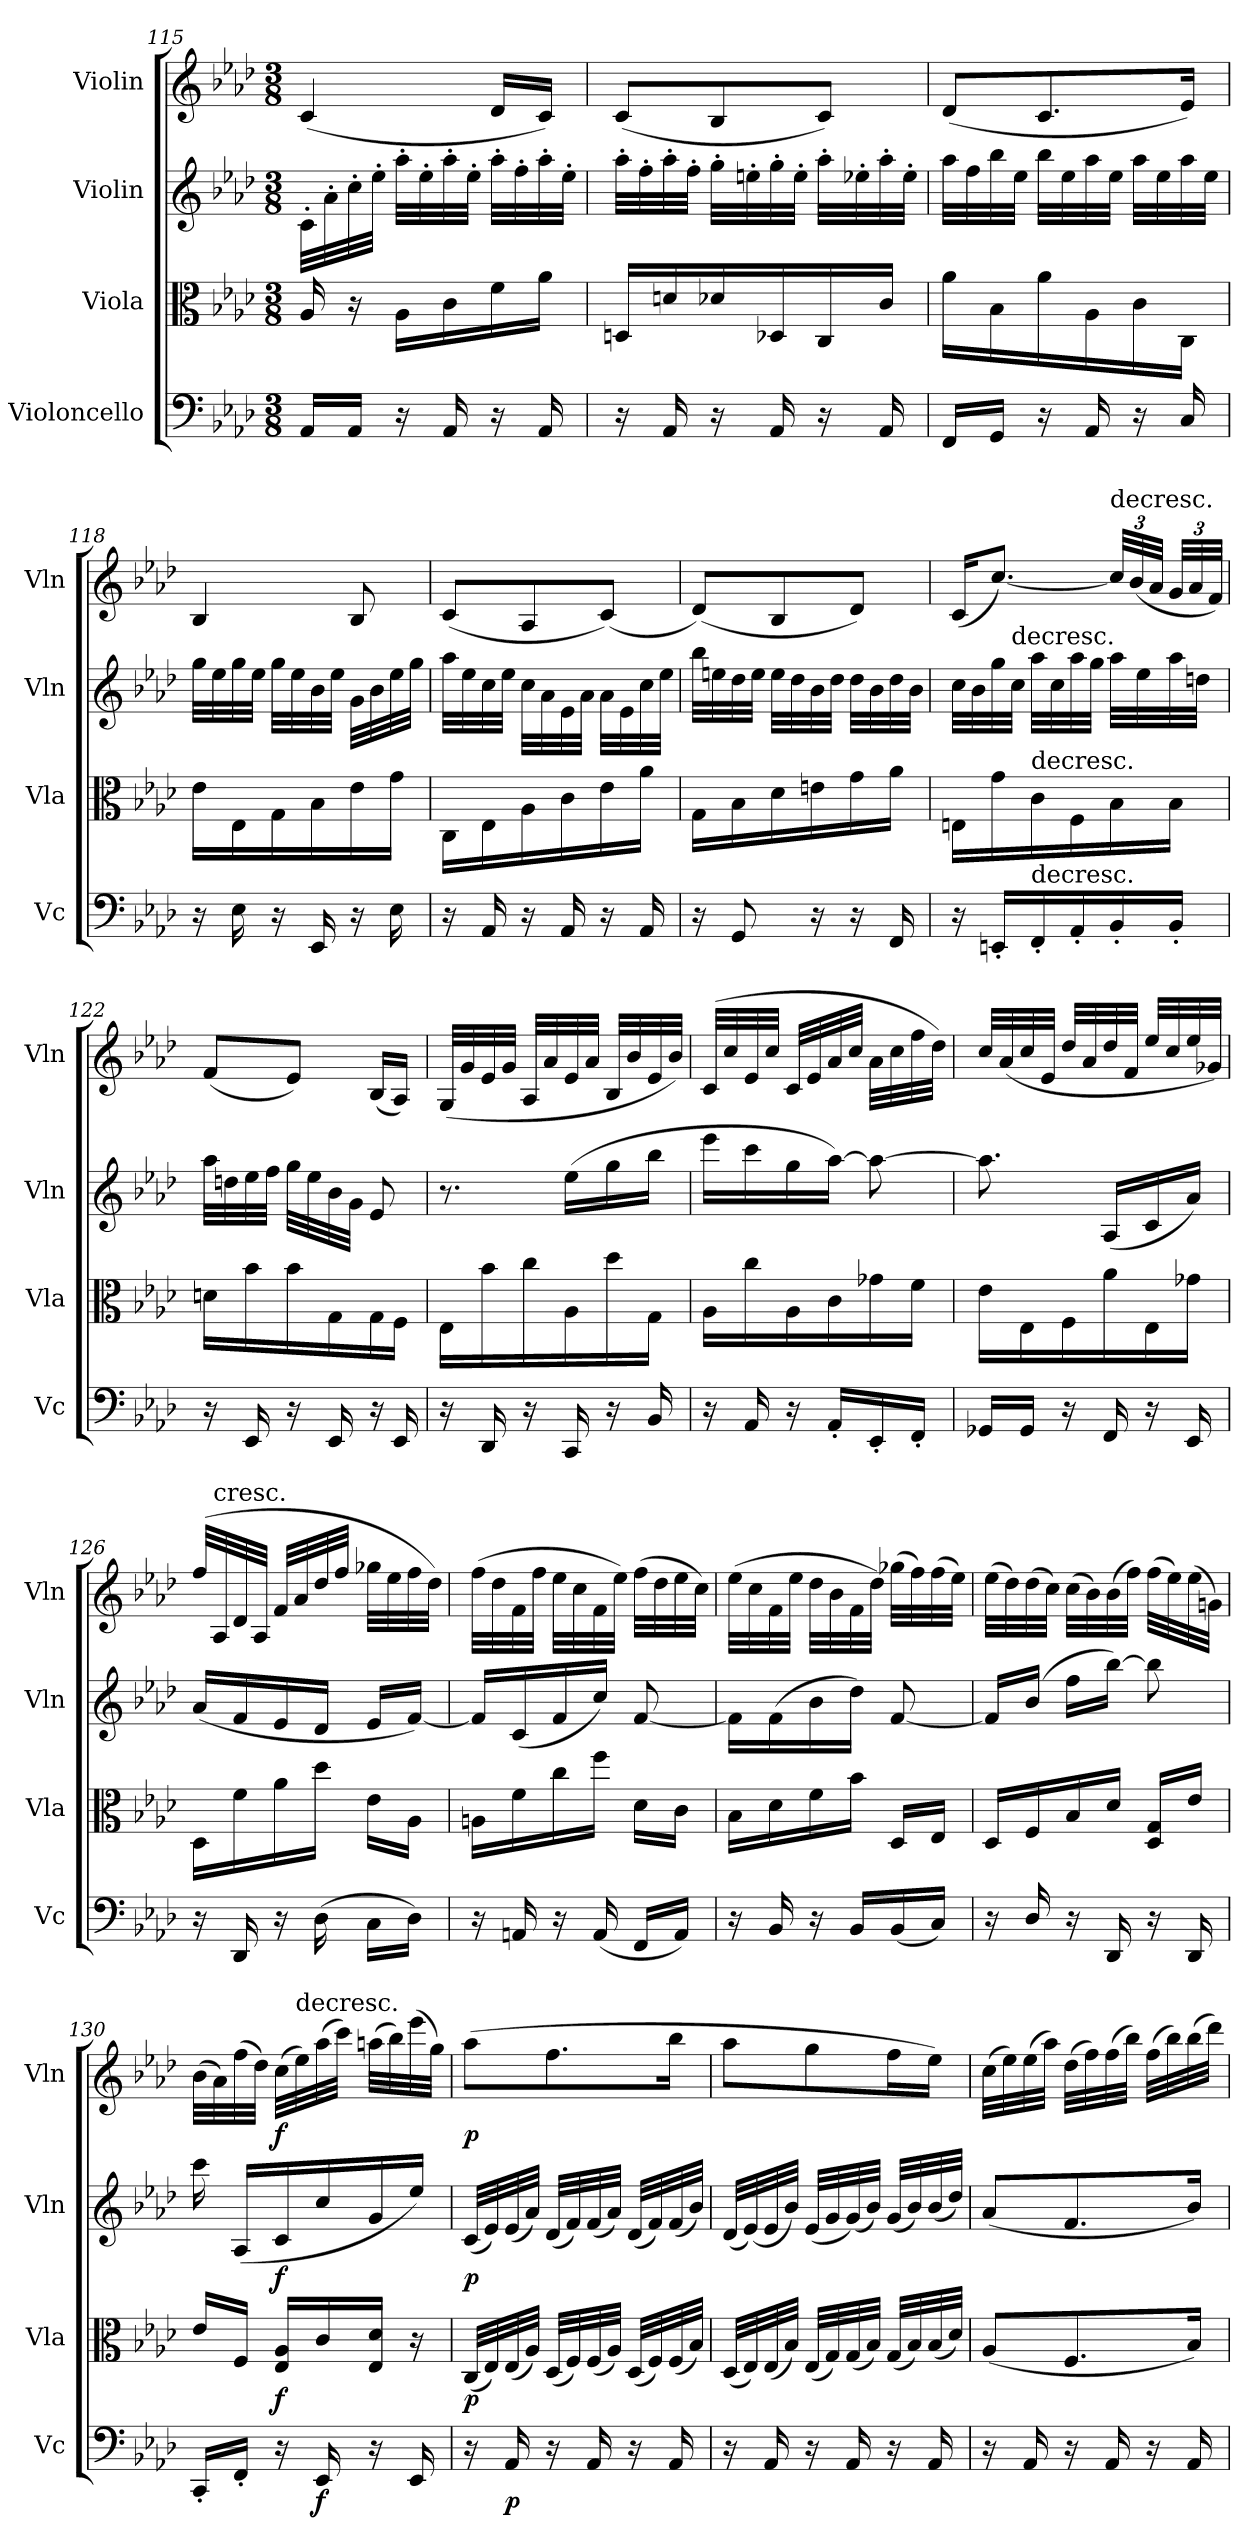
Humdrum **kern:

**kern	**dynam	**kern	**dynam	**kern	**dynam	**kern	**dynam
*part4	*part4	*part3	*part3	*part2	*part2	*part1	*part1
*staff4	*staff4	*staff3	*staff3	*staff2	*staff2	*staff1	*staff1
*I"Violoncello	*	*I"Viola	*	*I"Violin	*	*I"Violin	*
*I'Vc	*	*I'Vla	*	*I'Vln	*	*I'Vln	*
*clefF4	*	*clefC3	*	*clefG2	*	*clefG2	*
*k[b-e-a-d-]	*	*k[b-e-a-d-]	*	*k[b-e-a-d-]	*	*k[b-e-a-d-]	*
*A-:	*	*A-:	*	*A-:	*	*A-:	*
*M3/8	*	*M3/8	*	*M3/8	*	*M3/8	*
=115	=115	=115	=115	=115	=115	=115	=115
16AA-/LL	.	16A-/	.	32c'\LLL	.	(4c/	.
.	.	.	.	32a-'\	.	.	.
16AA-/JJ	.	16r	.	32cc'\	.	.	.
.	.	.	.	32ee-'\JJJ	.	.	.
16r	.	16A-\LL	.	32aa-'\LLL	.	.	.
.	.	.	.	32ee-'\	.	.	.
16AA-/	.	16c\	.	32aa-'\	.	.	.
.	.	.	.	32ee-'\JJJ	.	.	.
16r	.	16f\	.	32aa-'\LLL	.	16d-/LL	.
.	.	.	.	32ff'\	.	.	.
16AA-/	.	16a-\JJ	.	32aa-'\	.	16c/JJ)	.
.	.	.	.	32ee-'\JJJ	.	.	.
=116	=116	=116	=116	=116	=116	=116	=116
16r	.	16Dn/LL	.	32aa-'\LLL	.	(8c/L	.
.	.	.	.	32ff'\	.	.	.
16AA-/	.	16dn/	.	32aa-'\	.	.	.
.	.	.	.	32ff'\JJJ	.	.	.
16r	.	16d-X/	.	32gg'\LLL	.	8B-/	.
.	.	.	.	32een'\	.	.	.
16AA-/	.	16D-X/	.	32gg'\	.	.	.
.	.	.	.	32ee'\JJJ	.	.	.
16r	.	16C/	.	32aa-'\LLL	.	8c/J)	.
.	.	.	.	32ee-X'\	.	.	.
16AA-/	.	16c/JJ	.	32aa-'\	.	.	.
.	.	.	.	32ee-'\JJJ	.	.	.
=117	=117	=117	=117	=117	=117	=117	=117
16FF/LL	.	16a-\LL	.	32aa-\LLL	.	(8d-/L	.
.	.	.	.	32ff\	.	.	.
16GG/JJ	.	16B-\	.	32bb-\	.	.	.
.	.	.	.	32ee-\JJJ	.	.	.
16r	.	16a-\	.	32bb-\LLL	.	8.c/	.
.	.	.	.	32ee-\	.	.	.
16AA-/	.	16A-\	.	32aa-\	.	.	.
.	.	.	.	32ee-\JJJ	.	.	.
16r	.	16c\	.	32aa-\LLL	.	.	.
.	.	.	.	32ee-\	.	.	.
16C/	.	16C\JJ	.	32aa-\	.	16e-/Jk)	.
.	.	.	.	32ee-\JJJ	.	.	.
=118	=118	=118	=118	=118	=118	=118	=118
16r	.	16e-\LL	.	32gg\LLL	.	4B-/	.
.	.	.	.	32ee-\	.	.	.
16E-\	.	16E-\	.	32gg\	.	.	.
.	.	.	.	32ee-\JJJ	.	.	.
16r	.	16G\	.	32gg\LLL	.	.	.
.	.	.	.	32ee-\	.	.	.
16EE-/	.	16B-\	.	32b-\	.	.	.
.	.	.	.	32ee-\JJJ	.	.	.
16r	.	16e-\	.	32g\LLL	.	8B-/	.
.	.	.	.	32b-\	.	.	.
16E-\	.	16g\JJ	.	32ee-\	.	.	.
.	.	.	.	32gg\JJJ	.	.	.
=119	=119	=119	=119	=119	=119	=119	=119
16r	.	16C\LL	.	32aa-\LLL	.	(8c/L	.
.	.	.	.	32ee-\	.	.	.
16AA-/	.	16E-\	.	32cc\	.	.	.
.	.	.	.	32ee-\JJJ	.	.	.
16r	.	16A-\	.	32cc\LLL	.	8A-/	.
.	.	.	.	32a-\	.	.	.
16AA-/	.	16c\	.	32e-\	.	.	.
.	.	.	.	32a-\JJJ	.	.	.
16r	.	16e-\	.	32a-\LLL	.	(8c/J)	.
.	.	.	.	32e-\	.	.	.
16AA-/	.	16a-\JJ	.	32cc\	.	.	.
.	.	.	.	32ee-\JJJ	.	.	.
=120	=120	=120	=120	=120	=120	=120	=120
16r	.	16G\LL	.	32bb-\LLL	.	(8d-/L)	.
.	.	.	.	32een\	.	.	.
8GG/	.	16B-\	.	32dd-\	.	.	.
.	.	.	.	32ee\JJJ	.	.	.
.	.	16d-\	.	32ee\LLL	.	8B-/	.
.	.	.	.	32dd-\	.	.	.
16r	.	16en\	.	32b-\	.	.	.
.	.	.	.	32dd-\JJJ	.	.	.
16r	.	16g\	.	32dd-\LLL	.	8d-/J)	.
.	.	.	.	32b-\	.	.	.
16FF/	.	16a-\JJ	.	32dd-\	.	.	.
.	.	.	.	32b-\JJJ	.	.	.
=121	=121	=121	=121	=121	=121	=121	=121
16r	.	16En\LL	.	32cc\LLL	.	(16c/KL	.
.	.	.	.	32b-\	.	.	.
16EEn'/LL	.	16g\	.	32gg\	.	[8.cc/J)	.
!	!	!	!	!LO:TX:t=decresc.	!	!	!
.	.	.	.	32cc\JJJ	.	.	.
!	!	!LO:TX:t=decresc.	!	!	!	!	!
!LO:TX:t=decresc.	!	!	!	!	!	!	!
16FF'/	.	16c\	.	32aa-\LLL	.	.	.
.	.	.	.	32cc\	.	.	.
16AA-'/	.	16F\	.	32aa-\	.	.	.
.	.	.	.	32gg\JJJ	.	.	.
!	!	!	!	!	!	!LO:TX:t=decresc.	!
16BB-'/	.	16B-\	.	32aa-\LLL	.	48cc/LLL]	.
.	.	.	.	.	.	(48b-/	.
.	.	.	.	32ee-\	.	.	.
.	.	.	.	.	.	48a-/JJJ	.
16BB-'/JJ	.	16B-\JJ	.	32aa-\	.	48g/LLL	.
.	.	.	.	.	.	48a-/	.
.	.	.	.	32ddn\JJJ	.	.	.
.	.	.	.	.	.	48f/JJJ)	.
=122	=122	=122	=122	=122	=122	=122	=122
16r	.	16dn\LL	.	32aa-\LLL	.	(8f/L	.
.	.	.	.	32ddn\	.	.	.
16EE-/	.	16b-\	.	32ee-\	.	.	.
.	.	.	.	32ff\JJJ	.	.	.
16r	.	16b-\	.	32gg\LLL	.	8e-/J)	.
.	.	.	.	32ee-\	.	.	.
16EE-/	.	16G\	.	32b-\	.	.	.
.	.	.	.	32g\JJJ	.	.	.
16r	.	16G\	.	8e-/	.	(16B-/LL	.
16EE-/	.	16F\JJ	.	.	.	16A-/JJ)	.
=123	=123	=123	=123	=123	=123	=123	=123
16r	.	16E-\LL	.	8.r	.	(32G/LLL	.
.	.	.	.	.	.	32g/	.
16DD-/	.	16b-\	.	.	.	32e-/	.
.	.	.	.	.	.	32g/JJJ	.
16r	.	16cc\	.	.	.	32A-/LLL	.
.	.	.	.	.	.	32a-/	.
16CC/	.	16A-\	.	(16ee-\LL	.	32e-/	.
.	.	.	.	.	.	32a-/JJJ	.
16r	.	16dd-\	.	16gg\	.	32B-/LLL	.
.	.	.	.	.	.	32b-/	.
16BB-/	.	16G\JJ	.	16bb-\JJ	.	32e-/	.
.	.	.	.	.	.	32b-/JJJ)	.
=124	=124	=124	=124	=124	=124	=124	=124
16r	.	16A-\LL	.	16eee-\LL	.	(32c/LLL	.
.	.	.	.	.	.	32cc/	.
16AA-/	.	16cc\	.	16ccc\	.	32e-/	.
.	.	.	.	.	.	32cc/JJJ	.
16r	.	16A-\	.	16gg\	.	32c/LLL	.
.	.	.	.	.	.	32e-/	.
16AA-'/LL	.	16c\	.	[16aa-\JJ)	.	32a-/	.
.	.	.	.	.	.	32cc/JJJ	.
16EE-'/	.	16g-X\	.	8aa-\_	.	32a-\LLL	.
.	.	.	.	.	.	32cc\	.
16FF'/JJ	.	16f\JJ	.	.	.	32ff\	.
.	.	.	.	.	.	32dd-\JJJ)	.
=125	=125	=125	=125	=125	=125	=125	=125
16GG-X/LL	.	16e-\LL	.	8.aa-\]	.	32cc/LLL	.
.	.	.	.	.	.	(32a-/	.
16GG-/JJ	.	16E-\	.	.	.	32cc/	.
.	.	.	.	.	.	32e-/JJJ	.
16r	.	16F\	.	.	.	32dd-/LLL	.
.	.	.	.	.	.	32a-/	.
16FF/	.	16a-\	.	(16A-/LL	.	32dd-/	.
.	.	.	.	.	.	32f/JJJ	.
16r	.	16E-\	.	16c/	.	32ee-/LLL	.
.	.	.	.	.	.	32cc/	.
16EE-/	.	16g-X\JJ	.	16a-/JJ)	.	32ee-/	.
.	.	.	.	.	.	32g-X/JJJ)	.
=126	=126	=126	=126	=126	=126	=126	=126
16r	.	16D-/LL	.	(16a-/LL	.	(32ff/LLL	.
!	!	!	!	!	!	!LO:TX:t=cresc.	!
.	.	.	.	.	.	32A-/	.
16DD-/	.	16f\	.	16f/	.	32d-/	.
.	.	.	.	.	.	32A-/JJJ	.
16r	.	16a-\	.	16e-/	.	32f/LLL	.
.	.	.	.	.	.	32a-/	.
(16D-\	.	16dd-\JJ	.	16d-/JJ	.	32dd-/	.
.	.	.	.	.	.	32ff/JJJ	.
16C\LL	.	16e-\LL	.	16e-/LL	.	32gg-X\LLL	.
.	.	.	.	.	.	32ee-\	.
16D-\JJ)	.	16A-\JJ	.	[16f/JJ)	.	32ff\	.
.	.	.	.	.	.	32dd-\JJJ)	.
=127	=127	=127	=127	=127	=127	=127	=127
16r	.	16An\LL	.	16f/LL]	.	(32ff\LLL	.
.	.	.	.	.	.	32dd-\	.
16AAn/	.	16f\	.	(16c/	.	32f\	.
.	.	.	.	.	.	32ff\JJJ	.
16r	.	16cc\	.	16f/	.	32ee-\LLL	.
.	.	.	.	.	.	32cc\	.
(16AA/	.	16ff\JJ	.	16cc/JJ)	.	32f\	.
.	.	.	.	.	.	32ee-\JJJ)	.
16FF/LL	.	16d-\LL	.	[8f/	.	(32ff\LLL	.
.	.	.	.	.	.	32dd-\	.
16AA/JJ)	.	16c\JJ	.	.	.	32ee-\	.
.	.	.	.	.	.	32cc\JJJ)	.
=128	=128	=128	=128	=128	=128	=128	=128
16r	.	16B-\LL	.	16f\LL]	.	(32ee-\LLL	.
.	.	.	.	.	.	32cc\	.
16BB-/	.	16d-\	.	(16f\	.	32f\	.
.	.	.	.	.	.	32ee-\JJJ	.
16r	.	16f\	.	16b-\	.	32dd-\LLL	.
.	.	.	.	.	.	32b-\	.
16BB-/LL	.	16b-\JJ	.	16dd-\JJ)	.	32f\	.
.	.	.	.	.	.	32dd-\JJJ)	.
(16BB-/	.	16D-/LL	.	[8f/	.	(32gg-X\LLL	.
.	.	.	.	.	.	32ff\)	.
16C/JJ)	.	16E-/JJ	.	.	.	(32ff\	.
.	.	.	.	.	.	32ee-\JJJ)	.
=129	=129	=129	=129	=129	=129	=129	=129
16r	.	16D-/LL	.	16f/LL]	.	(32ee-\LLL	.
.	.	.	.	.	.	32dd-\)	.
16D-/	.	16F/	.	(16b-/JJ	.	(32dd-\	.
.	.	.	.	.	.	32cc\JJJ)	.
16r	.	16B-/	.	16ff\LL	.	(32cc\LLL	.
.	.	.	.	.	.	32b-\)	.
16DD-/	.	16d-/JJ	.	[16bb-\JJ)	.	(32b-\	.
.	.	.	.	.	.	32ff\JJJ)	.
16r	.	16D-/ 16G/LL	.	8bb-\]	.	(32ff\LLL	.
.	.	.	.	.	.	32ee-\)	.
16DD-/	.	16e-/JJ	.	.	.	(32ee-\	.
.	.	.	.	.	.	32gn\JJJ)	.
=130	=130	=130	=130	=130	=130	=130	=130
16CC'/LL	.	16e-/LL	.	16ccc\	.	(32b-\LLL	.
.	.	.	.	.	.	32a-\)	.
16FF'/JJ	.	16F/JJ	.	(16A-/LL	.	(32ff\	.
.	.	.	.	.	.	32dd-\JJJ)	.
16r	.	16E-/ 16A-/LL	f	16c/	f	(32cc\LLL	f
!	!	!	!	!	!	!LO:TX:t=decresc.	!
.	.	.	.	.	.	32ee-\)	.
16EE-/	f	16c/	.	16cc/	.	(32aa-\	.
.	.	.	.	.	.	32ccc\JJJ)	.
16r	.	16E-/ 16d-/JJ	.	16g/	.	(32aan\LLL	.
.	.	.	.	.	.	32bb-\)	.
16EE-/	.	16r	.	16ee-/JJ)	.	(32eee-\	.
.	.	.	.	.	.	32gg\JJJ)	.
=131	=131	=131	=131	=131	=131	=131	=131
16r	.	(32C/LLL	p	(32c/LLL	p	(8aa-\L	p
.	.	32E-/)	.	32e-/)	.	.	.
16AA-/	p	(32E-/	.	(32e-/	.	.	.
.	.	32A-/JJJ)	.	32a-/JJJ)	.	.	.
16r	.	(32D-/LLL	.	(32d-/LLL	.	8.ff\	.
.	.	32F/)	.	32f/)	.	.	.
16AA-/	.	(32F/	.	(32f/	.	.	.
.	.	32A-/JJJ)	.	32a-/JJJ)	.	.	.
16r	.	(32D-/LLL	.	(32d-/LLL	.	.	.
.	.	32F/)	.	32f/)	.	.	.
16AA-/	.	(32F/	.	(32f/	.	16bb-\Jk	.
.	.	32B-/JJJ)	.	32b-/JJJ)	.	.	.
=132	=132	=132	=132	=132	=132	=132	=132
16r	.	(32D-/LLL	.	(32d-/LLL	.	8aa-\L	.
.	.	32E-/)	.	(32e-/)	.	.	.
16AA-/	.	(32E-/	.	32e-/	.	.	.
.	.	32B-/JJJ)	.	32b-/JJJ)	.	.	.
16r	.	(32E-/LLL	.	(32e-/LLL	.	8gg\	.
.	.	32G/)	.	32g/	.	.	.
16AA-/	.	(32G/	.	(32g/)	.	.	.
.	.	32B-/JJJ)	.	32b-/JJJ)	.	.	.
16r	.	(32G/LLL	.	(32g/LLL	.	16ff\L	.
.	.	32B-/)	.	32b-/)	.	.	.
16AA-/	.	(32B-/	.	(32b-/	.	16ee-\JJ)	.
.	.	32d-/JJJ)	.	32dd-/JJJ)	.	.	.
=133	=133	=133	=133	=133	=133	=133	=133
16r	.	(8A-/L	.	(8a-/L	.	(32cc\LLL	.
.	.	.	.	.	.	32ee-\)	.
16AA-/	.	.	.	.	.	(32ee-\	.
.	.	.	.	.	.	32aa-\JJJ)	.
16r	.	8.F/	.	8.f/	.	(32dd-\LLL	.
.	.	.	.	.	.	32ff\)	.
16AA-/	.	.	.	.	.	(32ff\	.
.	.	.	.	.	.	32bb-\JJJ)	.
16r	.	.	.	.	.	(32ff\LLL	.
.	.	.	.	.	.	32bb-\)	.
16AA-/	.	16B-/Jk)	.	16b-/Jk)	.	(32bb-\	.
.	.	.	.	.	.	32ddd-\JJJ)	.
=	=	=	=	=	=	=	=
*-	*-	*-	*-	*-	*-	*-	*-
